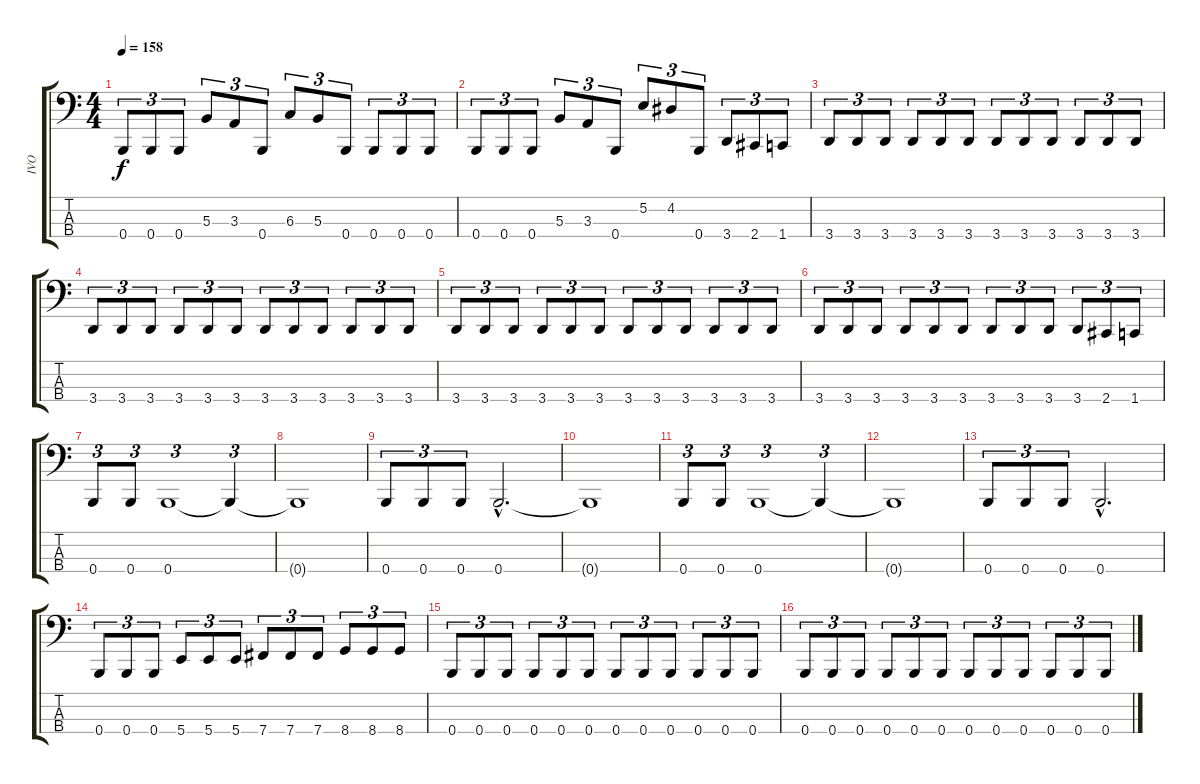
\track ("IVO" "IVO") {instrument electricbasspick}
\staff {score tabs}
\tuning (E2 B1 Gb1 B0) {hide}
\ts (4 4)
\tempo 158
\clef f4
\ks c
0.4.8{tu (3 2) dy f} 0.4.8{tu (3 2)} 0.4.8{tu (3 2)} 5.3.8{tu (3 2)} 3.3.8{tu (3 2)} 0.4.8{tu (3 2)} 6.3.8{tu (3 2)} 5.3.8{tu (3 2)} 0.4.8{tu (3 2)} 0.4.8{tu (3 2)} 0.4.8{tu (3 2)} 0.4.8{tu (3 2)} |
0.4.8{tu (3 2)} 0.4.8{tu (3 2)} 0.4.8{tu (3 2)} 5.3.8{tu (3 2)} 3.3.8{tu (3 2)} 0.4.8{tu (3 2)} 5.2.8{tu (3 2)} 4.2.8{tu (3 2)} 0.4.8{tu (3 2)} 3.4.8{tu (3 2)} 2.4.8{tu (3 2)} 1.4.8{tu (3 2)} |
3.4.8{tu (3 2)} 3.4.8{tu (3 2)} 3.4.8{tu (3 2)} 3.4.8{tu (3 2)} 3.4.8{tu (3 2)} 3.4.8{tu (3 2)} 3.4.8{tu (3 2)} 3.4.8{tu (3 2)} 3.4.8{tu (3 2)} 3.4.8{tu (3 2)} 3.4.8{tu (3 2)} 3.4.8{tu (3 2)} |
3.4.8{tu (3 2)} 3.4.8{tu (3 2)} 3.4.8{tu (3 2)} 3.4.8{tu (3 2)} 3.4.8{tu (3 2)} 3.4.8{tu (3 2)} 3.4.8{tu (3 2)} 3.4.8{tu (3 2)} 3.4.8{tu (3 2)} 3.4.8{tu (3 2)} 3.4.8{tu (3 2)} 3.4.8{tu (3 2)} |
3.4.8{tu (3 2)} 3.4.8{tu (3 2)} 3.4.8{tu (3 2)} 3.4.8{tu (3 2)} 3.4.8{tu (3 2)} 3.4.8{tu (3 2)} 3.4.8{tu (3 2)} 3.4.8{tu (3 2)} 3.4.8{tu (3 2)} 3.4.8{tu (3 2)} 3.4.8{tu (3 2)} 3.4.8{tu (3 2)} |
3.4.8{tu (3 2)} 3.4.8{tu (3 2)} 3.4.8{tu (3 2)} 3.4.8{tu (3 2)} 3.4.8{tu (3 2)} 3.4.8{tu (3 2)} 3.4.8{tu (3 2)} 3.4.8{tu (3 2)} 3.4.8{tu (3 2)} 3.4.8{tu (3 2)} 2.4.8{tu (3 2)} 1.4.8{tu (3 2)} |
0.4.8{tu (3 2)} 0.4.8{tu (3 2)} 0.4.1{tu (3 2)} 0.4{t}.4{tu (3 2)} |
0.4{t}.1 |
0.4.8{tu (3 2)} 0.4.8{tu (3 2)} 0.4.8{tu (3 2)} 0.4{hac}.2{d} |
0.4{t}.1 |
0.4.8{tu (3 2)} 0.4.8{tu (3 2)} 0.4.1{tu (3 2)} 0.4{t}.4{tu (3 2)} |
0.4{t}.1 |
0.4.8{tu (3 2)} 0.4.8{tu (3 2)} 0.4.8{tu (3 2)} 0.4{hac}.2{d} |
0.4.8{tu (3 2)} 0.4.8{tu (3 2)} 0.4.8{tu (3 2)} 5.4.8{tu (3 2)} 5.4.8{tu (3 2)} 5.4.8{tu (3 2)} 7.4.8{tu (3 2)} 7.4.8{tu (3 2)} 7.4.8{tu (3 2)} 8.4.8{tu (3 2)} 8.4.8{tu (3 2)} 8.4.8{tu (3 2)} |
0.4.8{tu (3 2)} 0.4.8{tu (3 2)} 0.4.8{tu (3 2)} 0.4.8{tu (3 2)} 0.4.8{tu (3 2)} 0.4.8{tu (3 2)} 0.4.8{tu (3 2)} 0.4.8{tu (3 2)} 0.4.8{tu (3 2)} 0.4.8{tu (3 2)} 0.4.8{tu (3 2)} 0.4.8{tu (3 2)} |
0.4.8{tu (3 2)} 0.4.8{tu (3 2)} 0.4.8{tu (3 2)} 0.4.8{tu (3 2)} 0.4.8{tu (3 2)} 0.4.8{tu (3 2)} 0.4.8{tu (3 2)} 0.4.8{tu (3 2)} 0.4.8{tu (3 2)} 0.4.8{tu (3 2)} 0.4.8{tu (3 2)} 0.4.8{tu (3 2)}
